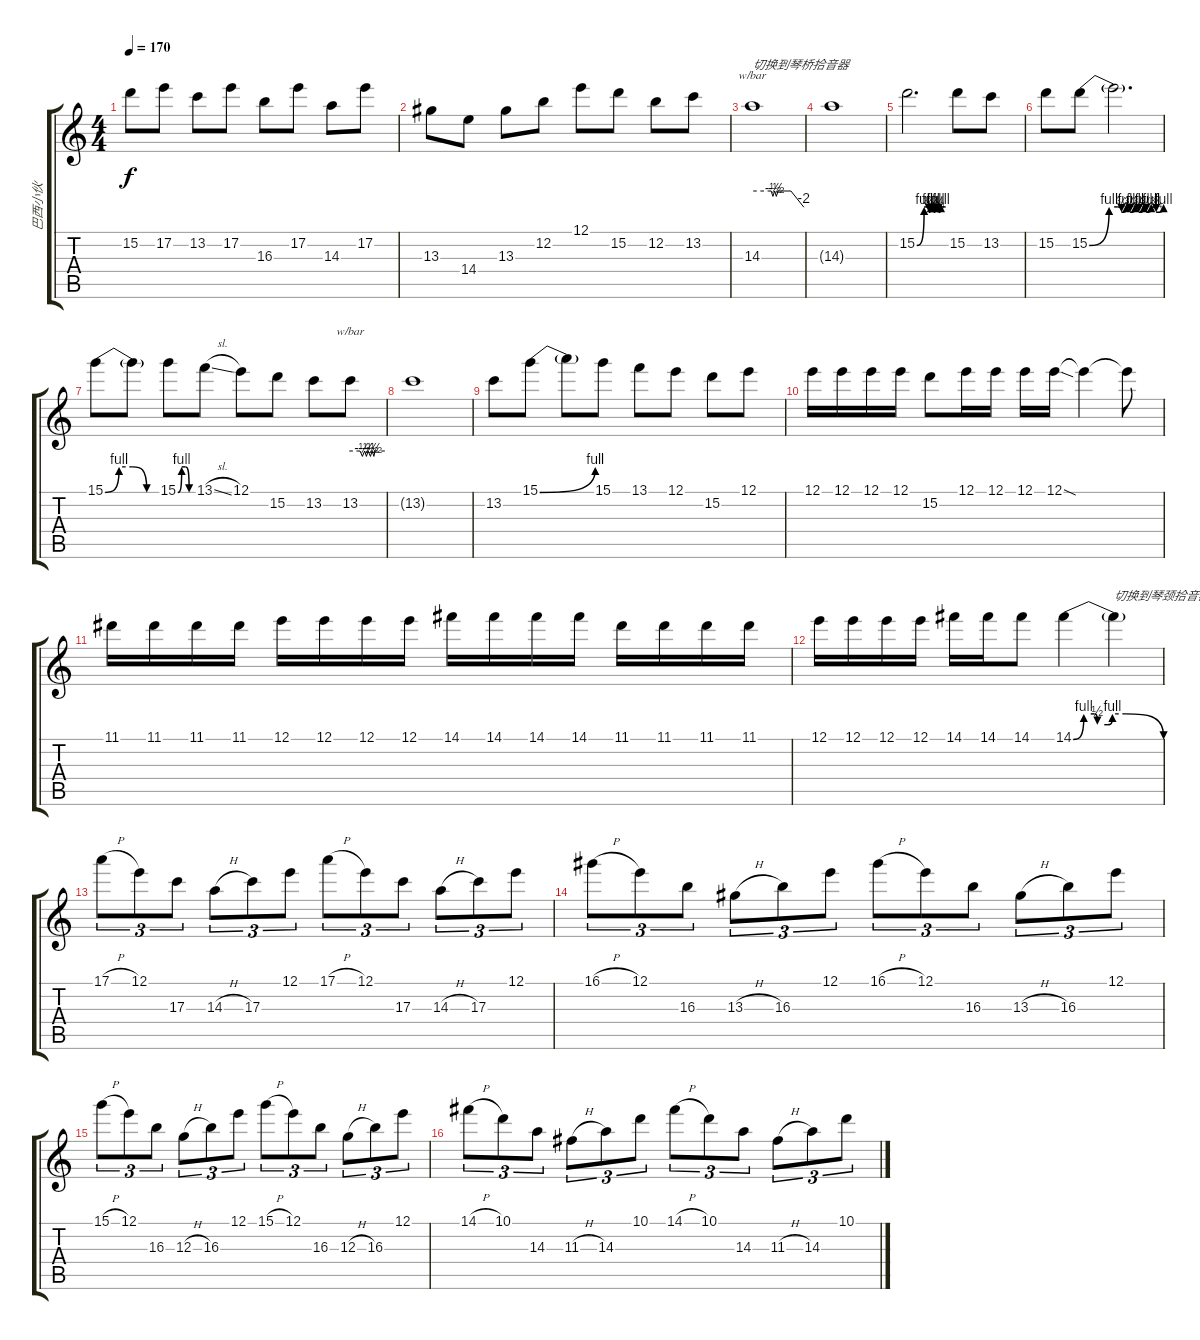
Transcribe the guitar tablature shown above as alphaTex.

\track ("巴西小伙" "巴西小伙") {instrument overdrivenguitar}
\staff {score tabs}
\tuning (E4 B3 G3 D3 A2 E2) {hide}
\ts (4 4)
\tempo 170
\clef g2
\ks c
15.2.8{dy f} 17.2.8 13.2.8 17.2.8 16.3.8 17.2.8 14.3.8 17.2.8 |
13.3.8 14.4.8 13.3.8 12.2.8 12.1.8 15.2.8 12.2.8 13.2.8 |
14.3.1{tbe (custom default 0 0 22 0 24 -2 26 0 28 -2 30 0 38 0 45 0 60 -8) txt "切换到琴桥拾音器"} |
14.3{t}.1 |
15.2{be (custom 0 0 15 4 21 4 25 3 29 4 35 3 39 4 45 3 50 4 60 4)}.2{d} 15.2.8 13.2.8 |
15.2.8 15.2{be (custom 0 0 16 4 23 4 26 3 30 4 33 3 37 4 40 3 44 4 46 3 50 4 54 3 60 4)}.8 15.2{t}.2{d} |
15.1{be (custom 0 0 15 4 30 4 45 0 60 0)}.8{txt ""} 15.1{t}.8 15.1{be (custom 0 0 15 4 30 4 45 0 60 0)}.8 13.1{sl}.8 12.1.8 15.2.8 13.2.8 13.2.8{tbe (custom default 0 0 17 0 21 -2 25 0 28 -2 31 0 35 -2 38 0 41 -2 43 0 60 0)} |
13.2{t}.1 |
13.2.8 15.1{be (bend 0 0 60 4)}.8 15.1{t}.8 15.1.8 13.1.8 12.1.8 15.2.8 12.1.8 |
12.1.16 12.1.16 12.1.16 12.1.16 15.2.8 12.1.16 12.1.16 12.1.16 12.1{sod}.16 12.1{t}.4 12.1{t}.8 |
11.1.16 11.1.16 11.1.16 11.1.16 12.1.16 12.1.16 12.1.16 12.1.16 14.1.16 14.1.16 14.1.16 14.1.16 11.1.16 11.1.16 11.1.16 11.1.16 |
12.1.16 12.1.16 12.1.16 12.1.16 14.1.16 14.1.16 14.1.8 14.1{be (custom 0 0 7 4 14 4 16 2 23 2 26 4 35 4 60 0)}.4 14.1{t}.4{txt "切换到琴颈拾音器"} |
17.1{h}.8{tu (3 2)} 12.1.8{tu (3 2)} 17.3.8{tu (3 2)} 14.3{h}.8{tu (3 2)} 17.3.8{tu (3 2)} 12.1.8{tu (3 2)} 17.1{h}.8{tu (3 2)} 12.1.8{tu (3 2)} 17.3.8{tu (3 2)} 14.3{h}.8{tu (3 2)} 17.3.8{tu (3 2)} 12.1.8{tu (3 2)} |
16.1{h}.8{tu (3 2)} 12.1.8{tu (3 2)} 16.3.8{tu (3 2)} 13.3{h}.8{tu (3 2)} 16.3.8{tu (3 2)} 12.1.8{tu (3 2)} 16.1{h}.8{tu (3 2)} 12.1.8{tu (3 2)} 16.3.8{tu (3 2)} 13.3{h}.8{tu (3 2)} 16.3.8{tu (3 2)} 12.1.8{tu (3 2)} |
15.1{h}.8{tu (3 2)} 12.1.8{tu (3 2)} 16.3.8{tu (3 2)} 12.3{h}.8{tu (3 2)} 16.3.8{tu (3 2)} 12.1.8{tu (3 2)} 15.1{h}.8{tu (3 2)} 12.1.8{tu (3 2)} 16.3.8{tu (3 2)} 12.3{h}.8{tu (3 2)} 16.3.8{tu (3 2)} 12.1.8{tu (3 2)} |
14.1{h}.8{tu (3 2)} 10.1.8{tu (3 2)} 14.3.8{tu (3 2)} 11.3{h}.8{tu (3 2)} 14.3.8{tu (3 2)} 10.1.8{tu (3 2)} 14.1{h}.8{tu (3 2)} 10.1.8{tu (3 2)} 14.3.8{tu (3 2)} 11.3{h}.8{tu (3 2)} 14.3.8{tu (3 2)} 10.1.8{tu (3 2)}
